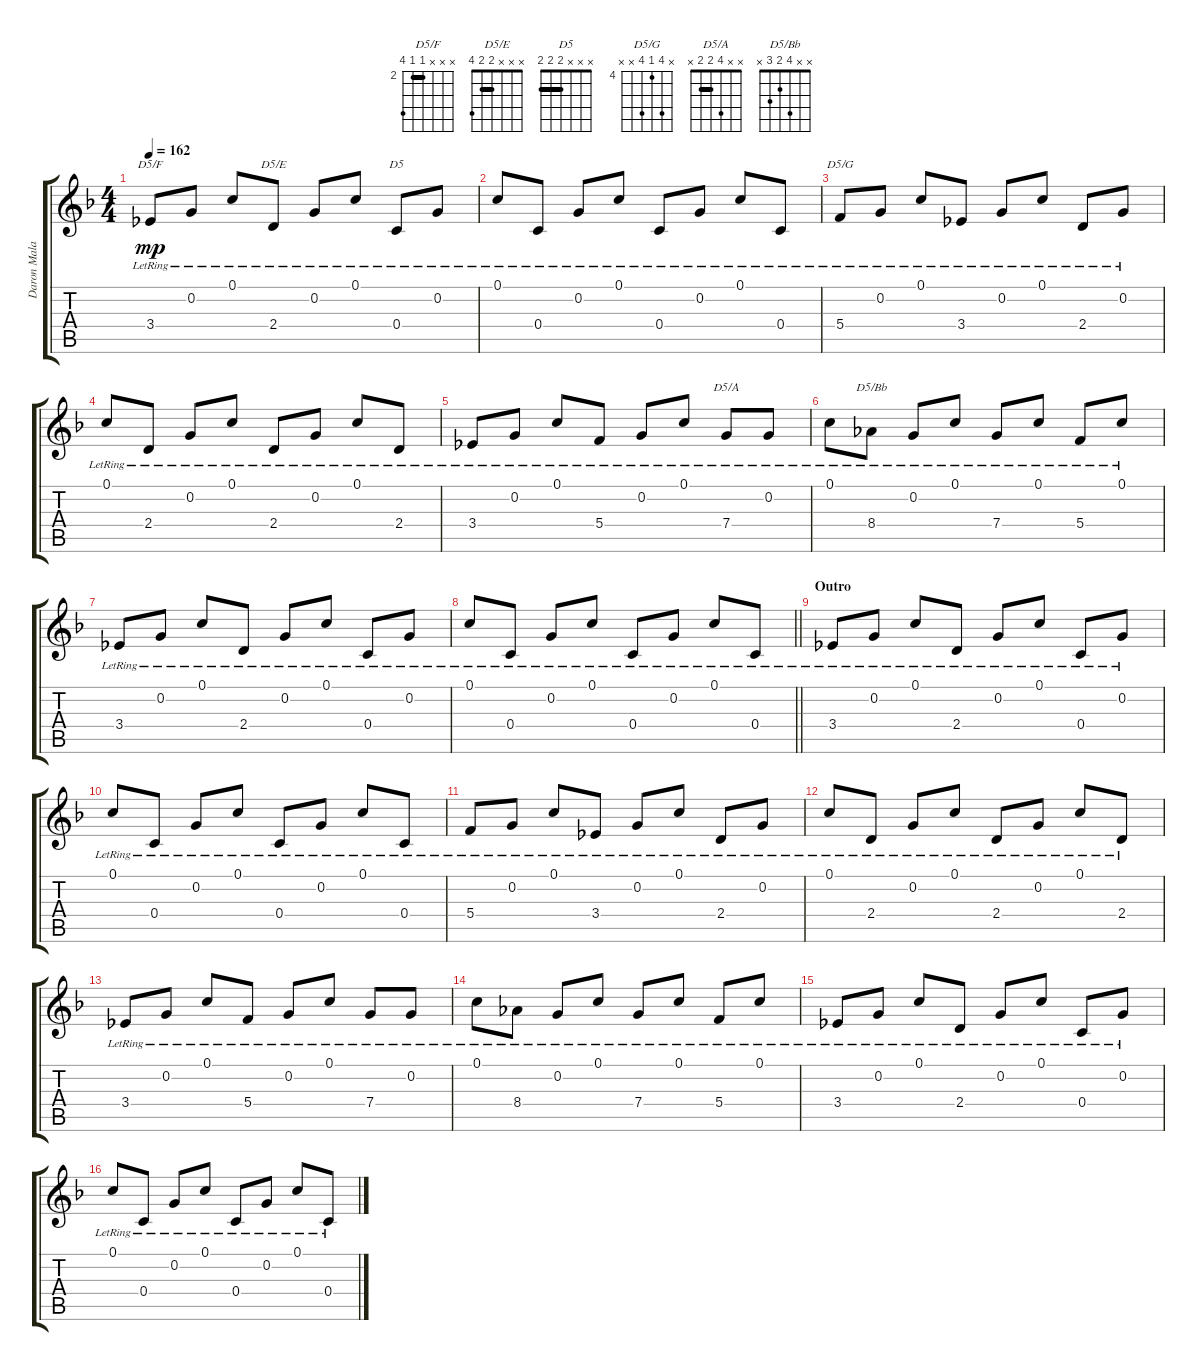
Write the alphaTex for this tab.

\track ("Daron Malakian Gtr. 4 - 12 String" "Daron Mala") {instrument acousticguitarsteel}
\staff {score tabs}
\tuning (C4 G3 F3 C3 G2 C2) {hide}
\chord ("D5/F" x x x 2 2 5) {firstfret 2 barre 2}
\chord ("D5/E" x x x 2 2 4) {barre 2}
\chord ("D5" x x x 2 2 2) {barre 2}
\chord ("D5/G" x 7 4 7 x x) {firstfret 4}
\chord ("D5/A" x x 4 2 2 x) {barre 2}
\chord ("D5/Bb" x x 4 2 3 x)
\ts (4 4)
\tempo 162
\clef g2
\ks dminor
3.4{lr}.8{ch "D5/F" dy mp} 0.2{lr}.8 0.1{lr}.8 2.4{lr}.8{ch "D5/E"} 0.2{lr}.8 0.1{lr}.8 0.4{lr}.8{ch "D5"} 0.2{lr}.8 |
0.1{lr}.8 0.4{lr}.8 0.2{lr}.8 0.1{lr}.8 0.4{lr}.8 0.2{lr}.8 0.1{lr}.8 0.4{lr}.8 |
5.4{lr}.8{ch "D5/G"} 0.2{lr}.8 0.1{lr}.8 3.4{lr}.8 0.2{lr}.8 0.1{lr}.8 2.4{lr}.8 0.2{lr}.8 |
0.1{lr}.8 2.4{lr}.8 0.2{lr}.8 0.1{lr}.8 2.4{lr}.8 0.2{lr}.8 0.1{lr}.8 2.4{lr}.8 |
3.4{lr}.8 0.2{lr}.8 0.1{lr}.8 5.4{lr}.8 0.2{lr}.8 0.1{lr}.8 7.4{lr}.8{ch "D5/A"} 0.2{lr}.8 |
0.1{lr}.8 8.4{lr}.8{ch "D5/Bb"} 0.2{lr}.8 0.1{lr}.8 7.4{lr}.8 0.1{lr}.8 5.4{lr}.8 0.1{lr}.8 |
3.4{lr}.8 0.2{lr}.8 0.1{lr}.8 2.4{lr}.8 0.2{lr}.8 0.1{lr}.8 0.4{lr}.8 0.2{lr}.8 |
\barLineRight lightlight
0.1{lr}.8 0.4{lr}.8 0.2{lr}.8 0.1{lr}.8 0.4{lr}.8 0.2{lr}.8 0.1{lr}.8 0.4{lr}.8 |
\section ("" "Outro")
3.4{lr}.8 0.2{lr}.8 0.1{lr}.8 2.4{lr}.8 0.2{lr}.8 0.1{lr}.8 0.4{lr}.8 0.2{lr}.8 |
0.1{lr}.8 0.4{lr}.8 0.2{lr}.8 0.1{lr}.8 0.4{lr}.8 0.2{lr}.8 0.1{lr}.8 0.4{lr}.8 |
5.4{lr}.8 0.2{lr}.8 0.1{lr}.8 3.4{lr}.8 0.2{lr}.8 0.1{lr}.8 2.4{lr}.8 0.2{lr}.8 |
0.1{lr}.8 2.4{lr}.8 0.2{lr}.8 0.1{lr}.8 2.4{lr}.8 0.2{lr}.8 0.1{lr}.8 2.4{lr}.8 |
3.4{lr}.8 0.2{lr}.8 0.1{lr}.8 5.4{lr}.8 0.2{lr}.8 0.1{lr}.8 7.4{lr}.8 0.2{lr}.8 |
0.1{lr}.8 8.4{lr}.8 0.2{lr}.8 0.1{lr}.8 7.4{lr}.8 0.1{lr}.8 5.4{lr}.8 0.1{lr}.8 |
3.4{lr}.8 0.2{lr}.8 0.1{lr}.8 2.4{lr}.8 0.2{lr}.8 0.1{lr}.8 0.4{lr}.8 0.2{lr}.8 |
0.1{lr}.8 0.4{lr}.8 0.2{lr}.8 0.1{lr}.8 0.4{lr}.8 0.2{lr}.8 0.1{lr}.8 0.4{lr}.8
